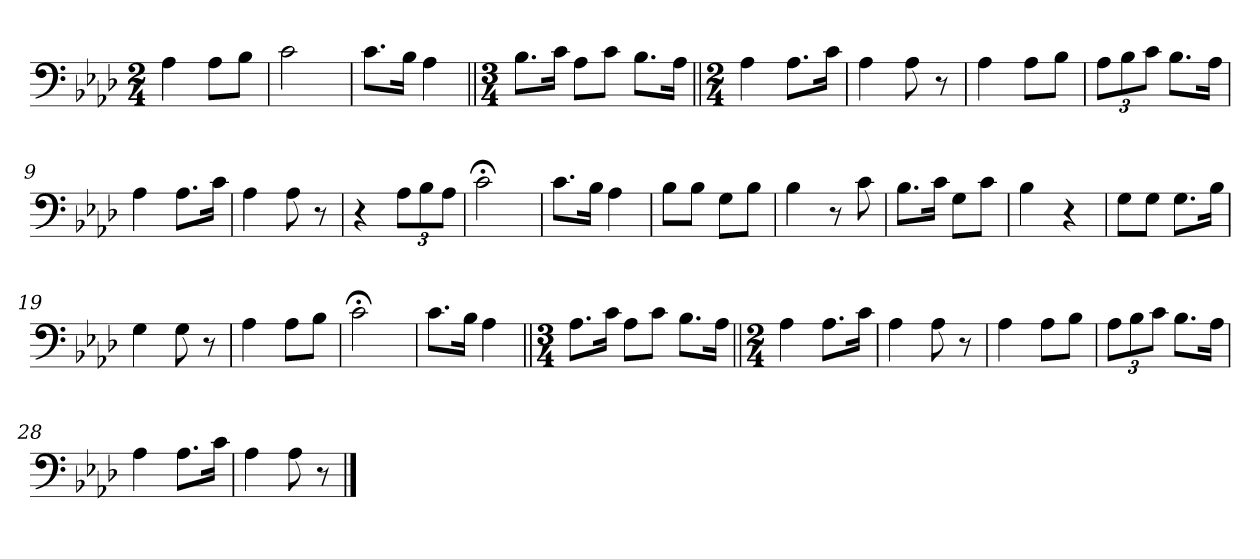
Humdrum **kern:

**kern
*part1
*staff1
*clefF4
*k[b-e-a-d-]
*M2/4
=1
4A-\
8A-\L
8B-\J
=2
2c\
=3
8.c\L
16B-\Jk
4A-\
=4||
*M3/4
8.B-\L
16c\Jk
8A-\L
8c\J
8.B-\L
16A-\Jk
=5||
*M2/4
4A-\
8.A-\L
16c\Jk
=6
4A-\
8A-\
8r
=7
4A-\
8A-\L
8B-\J
=8
12A-\L
12B-\
12c\J
8.B-\L
16A-\Jk
=9
4A-\
8.A-\L
16c\Jk
=10
4A-\
8A-\
8r
=11
4r
12A-\L
12B-\
12A-\J
=12
2c;<\
=13
8.c\L
16B-\Jk
4A-\
=14
8B-\L
8B-\J
8G\L
8B-\J
=15
4B-\
8r
8c\
=16
8.B-\L
16c\Jk
8G\L
8c\J
=17
4B-\
4r
=18
8G\L
8G\J
8.G\L
16B-\Jk
=19
4G\
8G\
8r
=20
4A-\
8A-\L
8B-\J
=21
2c;<\
=22
8.c\L
16B-\Jk
4A-\
=23||
*M3/4
8.A-\L
16c\Jk
8A-\L
8c\J
8.B-\L
16A-\Jk
=24||
*M2/4
4A-\
8.A-\L
16c\Jk
=25
4A-\
8A-\
8r
=26
4A-\
8A-\L
8B-\J
=27
12A-\L
12B-\
12c\J
8.B-\L
16A-\Jk
=28
4A-\
8.A-\L
16c\Jk
=29
4A-\
8A-\
8r
==
*-
